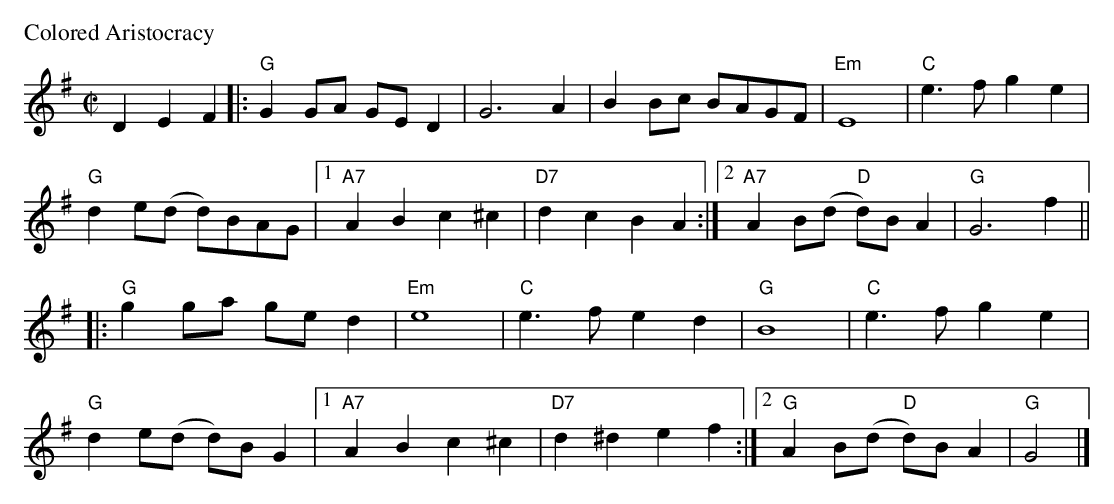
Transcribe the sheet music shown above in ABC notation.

X:1
P: Colored Aristocracy
M: C|
L: 1/8
K: G
D2E2F2|: "G"G2GA GE D2 | G6 A2 | B2Bc BAGF |"Em" E8 | "C"e3fg2e2 |
"G"d2e(d d)BAG|1 "A7"A2 B2c2^c2 |"D7"d2c2B2A2 :|2 "A7"A2B(d "D"d)B A2 | "G"G6f2||
|: "G"g2 ga ged2 | "Em"e8 | "C"e3fe2d2 | "G"B8  | "C"e3fg2e2 |
 "G"d2e(d d)BG2|1 "A7"A2B2 c2^c2 | "D7"d2^d2 e2f2 :|2 "G"A2B(d "D"d)BA2 | "G"G4 |]
